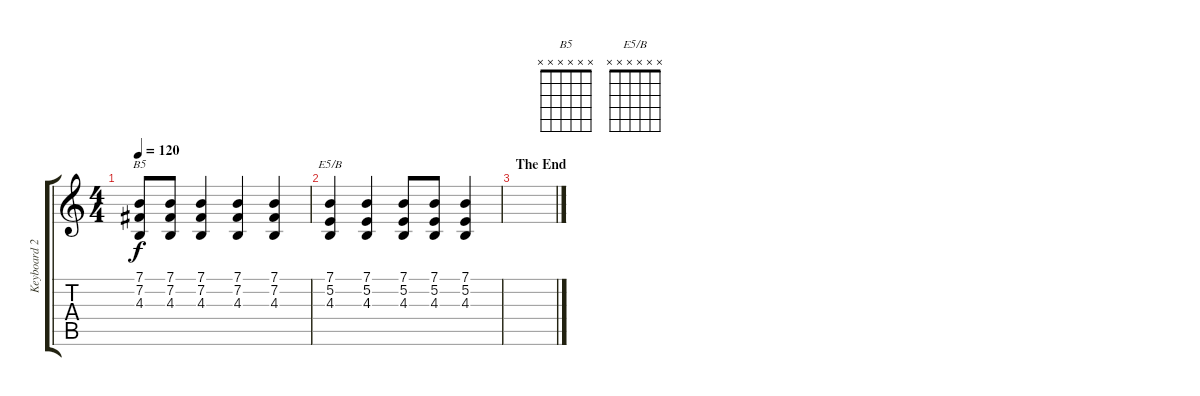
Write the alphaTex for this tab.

\track ("Keyboard 2" "Keyboard 2") {instrument electricgrandpiano}
\staff {score tabs}
\tuning (E4 B3 G3 D3 A2 E2) {hide}
\chord ("B5" x x x x x x)
\chord ("E5/B" x x x x x x)
\ts (4 4)
\tempo 120
\clef g2
\ks c
(7.1 7.2 4.3).8{ch "B5" dy f} (7.1 7.2 4.3).8 (7.1 7.2 4.3).4 (7.1 7.2 4.3).4 (7.1 7.2 4.3).4 |
(7.1 5.2 4.3).4{ch "E5/B"} (7.1 5.2 4.3).4 (7.1 5.2 4.3).8 (7.1 5.2 4.3).8 (7.1 5.2 4.3).4 |
\section ("" "The End")
